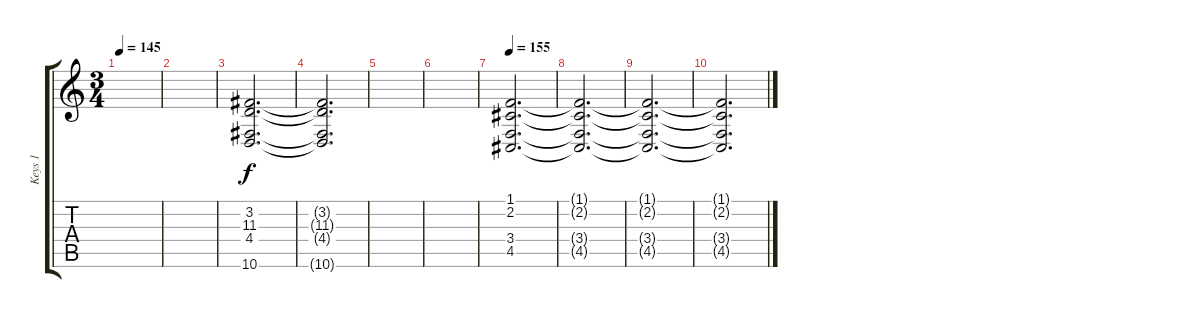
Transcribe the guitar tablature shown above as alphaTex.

\track ("Keys 1" "Keys 1") {instrument honkytonkpiano}
\staff {score tabs}
\tuning (E4 B3 G3 D3 A2 E2) {hide}
\ts (3 4)
\tempo 145
\clef g2
\ks c
|
|
(3.2 11.3 4.4 10.6).2{d} |
(3.2{t} 11.3{t} 4.4{t} 10.6{t}).2{d} |
|
|
\tempo 155
(1.1 2.2 3.4 4.5).2{d} |
(1.1{t} 2.2{t} 3.4{t} 4.5{t}).2{d} |
(1.1{t} 2.2{t} 3.4{t} 4.5{t}).2{d} |
(1.1{t} 2.2{t} 3.4{t} 4.5{t}).2{d}
